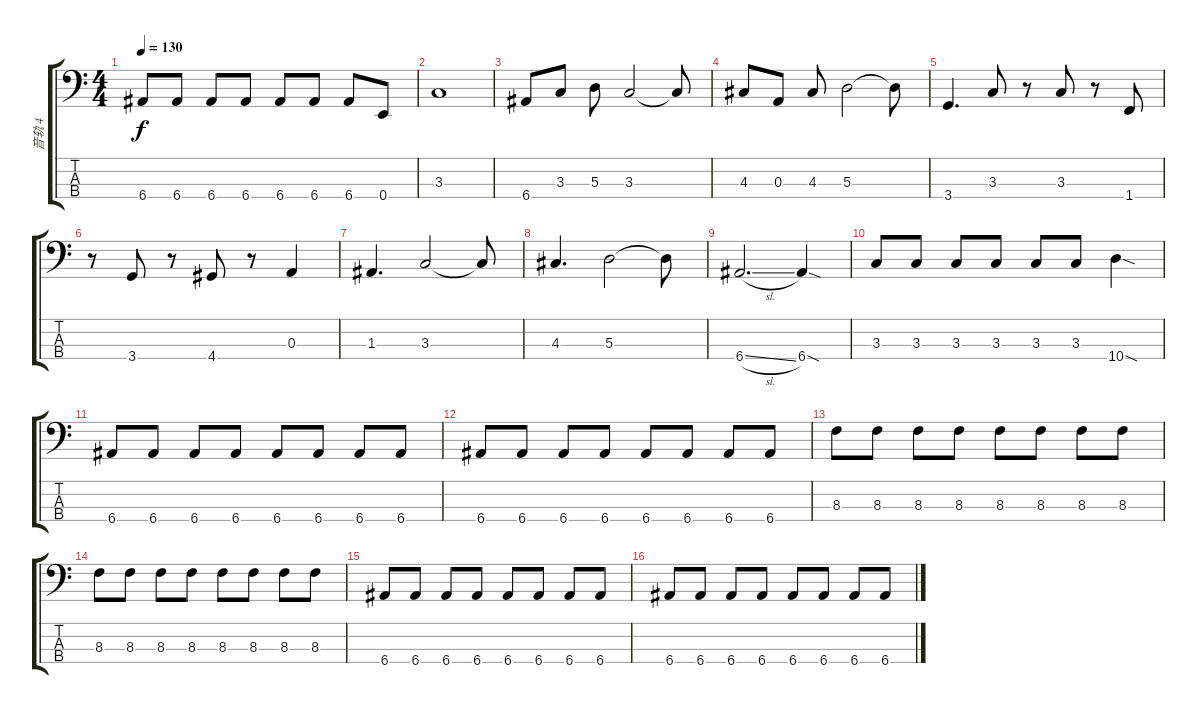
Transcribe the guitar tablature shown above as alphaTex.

\track ("音轨 4" "音轨 4") {instrument electricbassfinger}
\staff {score tabs}
\tuning (G2 D2 A1 E1) {hide}
\ts (4 4)
\tempo 130
\clef f4
\ks c
6.4.8{dy f} 6.4.8 6.4.8 6.4.8 6.4.8 6.4.8 6.4.8 0.4.8 |
3.3.1 |
6.4.8 3.3.8 5.3.8 3.3.2 3.3{t}.8 |
4.3.8 0.3.8 4.3.8 5.3.2 5.3{t}.8 |
3.4.4{d} 3.3.8 r.8 3.3.8 r.8 1.4.8 |
r.8 3.4.8 r.8 4.4.8 r.8 0.3.4 |
1.3.4{d} 3.3.2 3.3{t}.8 |
4.3.4{d} 5.3.2 5.3{t}.8 |
6.4{sl}.2{d} 6.4{sod}.4 |
3.3.8 3.3.8 3.3.8 3.3.8 3.3.8 3.3.8 10.4{sod}.4 |
6.4.8 6.4.8 6.4.8 6.4.8 6.4.8 6.4.8 6.4.8 6.4.8 |
6.4.8 6.4.8 6.4.8 6.4.8 6.4.8 6.4.8 6.4.8 6.4.8 |
8.3.8 8.3.8 8.3.8 8.3.8 8.3.8 8.3.8 8.3.8 8.3.8 |
8.3.8 8.3.8 8.3.8 8.3.8 8.3.8 8.3.8 8.3.8 8.3.8 |
6.4.8 6.4.8 6.4.8 6.4.8 6.4.8 6.4.8 6.4.8 6.4.8 |
6.4.8 6.4.8 6.4.8 6.4.8 6.4.8 6.4.8 6.4.8 6.4.8
